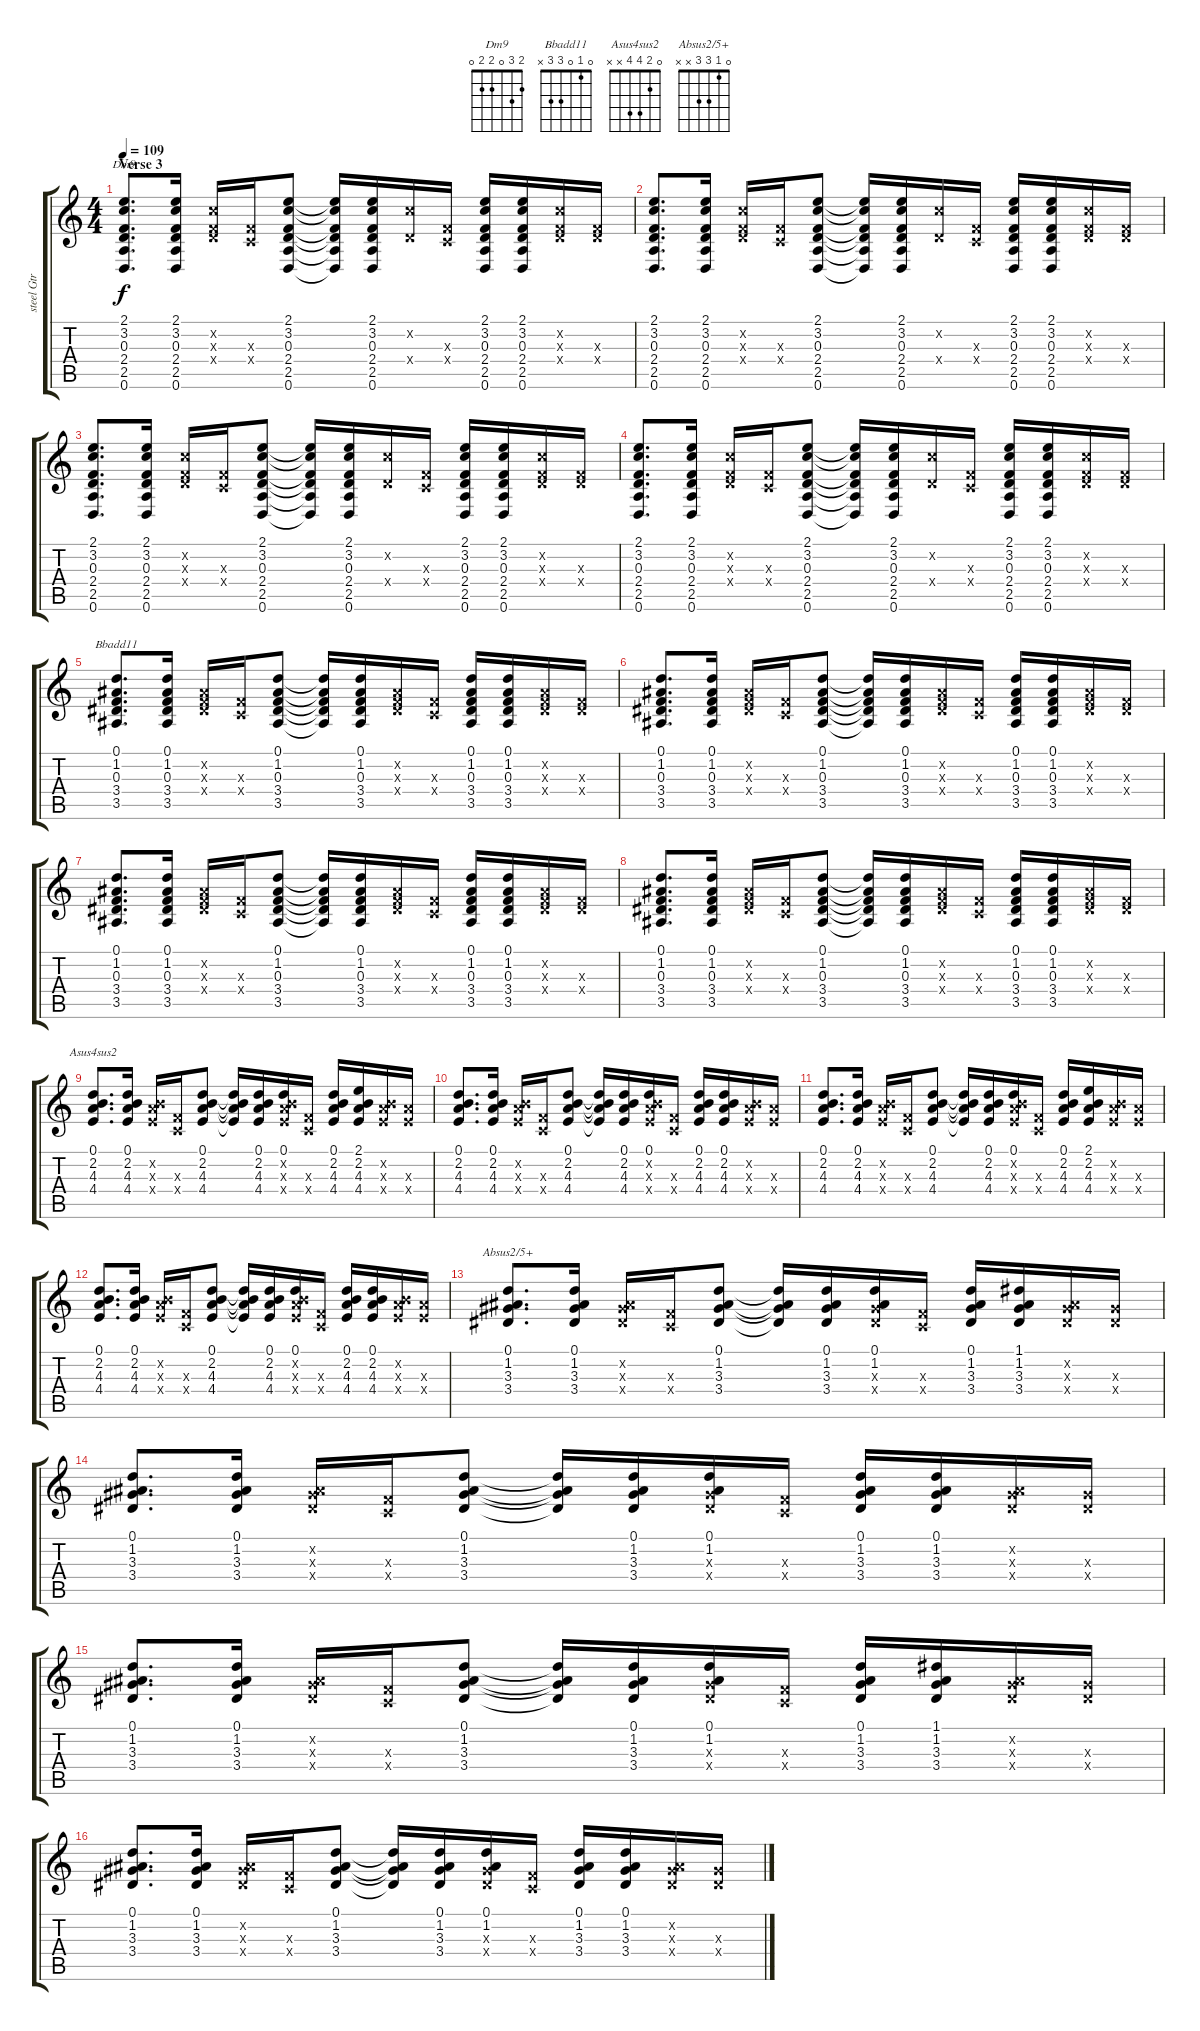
\track ("steel Gtr" "steel Gtr") {instrument acousticguitarsteel}
\staff {score tabs}
\tuning (D4 A3 F3 C3 G2 D2) {hide}
\chord ("Dm9" 2 3 0 2 2 0)
\chord ("Bbadd11" 0 1 0 3 3 x)
\chord ("Asus4sus2" 0 2 4 4 x x)
\chord ("Absus2/5+" 0 1 3 3 x x)
\ts (4 4)
\section ("" "Verse 3")
\tempo 109
\clef g2
\ks c
(2.1 3.2 0.3 2.4 2.5 0.6).8{d ch "Dm9" dy f} (2.1 3.2 0.3 2.4 2.5 0.6).16 (3.2{x} 0.3{x} 2.4{x}).16 (0.3{x} 0.4{x}).16 (2.1 3.2 0.3 2.4 2.5 0.6).8 (2.1{t} 3.2{t} 0.3{t} 2.4{t} 2.5{t} 0.6{t}).16 (2.1 3.2 0.3 2.4 2.5 0.6).16 (3.2{x} 2.4{x}).16 (0.3{x} 0.4{x}).16 (2.1 3.2 0.3 2.4 2.5 0.6).16 (2.1 3.2 0.3 2.4 2.5 0.6).16 (3.2{x} 0.3{x} 2.4{x}).16 (0.3{x} 2.4{x}).16 |
(2.1 3.2 0.3 2.4 2.5 0.6).8{d} (2.1 3.2 0.3 2.4 2.5 0.6).16 (3.2{x} 0.3{x} 2.4{x}).16 (0.3{x} 0.4{x}).16 (2.1 3.2 0.3 2.4 2.5 0.6).8 (2.1{t} 3.2{t} 0.3{t} 2.4{t} 2.5{t} 0.6{t}).16 (2.1 3.2 0.3 2.4 2.5 0.6).16 (3.2{x} 2.4{x}).16 (0.3{x} 0.4{x}).16 (2.1 3.2 0.3 2.4 2.5 0.6).16 (2.1 3.2 0.3 2.4 2.5 0.6).16 (3.2{x} 0.3{x} 2.4{x}).16 (0.3{x} 2.4{x}).16 |
(2.1 3.2 0.3 2.4 2.5 0.6).8{d} (2.1 3.2 0.3 2.4 2.5 0.6).16 (3.2{x} 0.3{x} 2.4{x}).16 (0.3{x} 0.4{x}).16 (2.1 3.2 0.3 2.4 2.5 0.6).8 (2.1{t} 3.2{t} 0.3{t} 2.4{t} 2.5{t} 0.6{t}).16 (2.1 3.2 0.3 2.4 2.5 0.6).16 (3.2{x} 2.4{x}).16 (0.3{x} 0.4{x}).16 (2.1 3.2 0.3 2.4 2.5 0.6).16 (2.1 3.2 0.3 2.4 2.5 0.6).16 (3.2{x} 0.3{x} 2.4{x}).16 (0.3{x} 2.4{x}).16 |
(2.1 3.2 0.3 2.4 2.5 0.6).8{d} (2.1 3.2 0.3 2.4 2.5 0.6).16 (3.2{x} 0.3{x} 2.4{x}).16 (0.3{x} 0.4{x}).16 (2.1 3.2 0.3 2.4 2.5 0.6).8 (2.1{t} 3.2{t} 0.3{t} 2.4{t} 2.5{t} 0.6{t}).16 (2.1 3.2 0.3 2.4 2.5 0.6).16 (3.2{x} 2.4{x}).16 (0.3{x} 0.4{x}).16 (2.1 3.2 0.3 2.4 2.5 0.6).16 (2.1 3.2 0.3 2.4 2.5 0.6).16 (3.2{x} 0.3{x} 2.4{x}).16 (0.3{x} 2.4{x}).16 |
(0.1 1.2 0.3 3.4 3.5).8{d ch "Bbadd11"} (0.1 1.2 0.3 3.4 3.5).16 (1.2{x} 0.3{x} 3.4{x}).16 (0.3{x} 0.4{x}).16 (0.1 1.2 0.3 3.4 3.5).8 (0.1{t} 1.2{t} 0.3{t} 3.4{t} 3.5{t}).16 (0.1 1.2 0.3 3.4 3.5).16 (1.2{x} 0.3{x} 3.4{x}).16 (0.3{x} 0.4{x}).16 (0.1 1.2 0.3 3.4 3.5).16 (0.1 1.2 0.3 3.4 3.5).16 (1.2{x} 0.3{x} 3.4{x}).16 (0.3{x} 3.4{x}).16 |
(0.1 1.2 0.3 3.4 3.5).8{d} (0.1 1.2 0.3 3.4 3.5).16 (1.2{x} 0.3{x} 3.4{x}).16 (0.3{x} 0.4{x}).16 (0.1 1.2 0.3 3.4 3.5).8 (0.1{t} 1.2{t} 0.3{t} 3.4{t} 3.5{t}).16 (0.1 1.2 0.3 3.4 3.5).16 (1.2{x} 0.3{x} 3.4{x}).16 (0.3{x} 0.4{x}).16 (0.1 1.2 0.3 3.4 3.5).16 (0.1 1.2 0.3 3.4 3.5).16 (1.2{x} 0.3{x} 3.4{x}).16 (0.3{x} 3.4{x}).16 |
(0.1 1.2 0.3 3.4 3.5).8{d} (0.1 1.2 0.3 3.4 3.5).16 (1.2{x} 0.3{x} 3.4{x}).16 (0.3{x} 0.4{x}).16 (0.1 1.2 0.3 3.4 3.5).8 (0.1{t} 1.2{t} 0.3{t} 3.4{t} 3.5{t}).16 (0.1 1.2 0.3 3.4 3.5).16 (1.2{x} 0.3{x} 3.4{x}).16 (0.3{x} 0.4{x}).16 (0.1 1.2 0.3 3.4 3.5).16 (0.1 1.2 0.3 3.4 3.5).16 (1.2{x} 0.3{x} 3.4{x}).16 (0.3{x} 3.4{x}).16 |
(0.1 1.2 0.3 3.4 3.5).8{d} (0.1 1.2 0.3 3.4 3.5).16 (1.2{x} 0.3{x} 3.4{x}).16 (0.3{x} 0.4{x}).16 (0.1 1.2 0.3 3.4 3.5).8 (0.1{t} 1.2{t} 0.3{t} 3.4{t} 3.5{t}).16 (0.1 1.2 0.3 3.4 3.5).16 (1.2{x} 0.3{x} 3.4{x}).16 (0.3{x} 0.4{x}).16 (0.1 1.2 0.3 3.4 3.5).16 (0.1 1.2 0.3 3.4 3.5).16 (1.2{x} 0.3{x} 3.4{x}).16 (0.3{x} 3.4{x}).16 |
(0.1 2.2 4.3 4.4).8{d ch "Asus4sus2"} (0.1 2.2 4.3 4.4).16 (2.2{x} 4.3{x} 4.4{x}).16 (0.3{x} 0.4{x}).16 (0.1 2.2 4.3 4.4).8 (0.1{t} 2.2{t} 4.3{t} 4.4{t}).16 (0.1 2.2 4.3 4.4).16 (0.1 2.2{x} 4.3{x} 4.4{x}).16 (0.3{x} 0.4{x}).16 (0.1 2.2 4.3 4.4).16 (2.1 2.2 4.3 4.4).16 (2.2{x} 4.3{x} 4.4{x}).16 (4.3{x} 4.4{x}).16 |
(0.1 2.2 4.3 4.4).8{d} (0.1 2.2 4.3 4.4).16 (2.2{x} 4.3{x} 4.4{x}).16 (0.3{x} 0.4{x}).16 (0.1 2.2 4.3 4.4).8 (0.1{t} 2.2{t} 4.3{t} 4.4{t}).16 (0.1 2.2 4.3 4.4).16 (0.1 2.2{x} 4.3{x} 4.4{x}).16 (0.3{x} 0.4{x}).16 (0.1 2.2 4.3 4.4).16 (0.1 2.2 4.3 4.4).16 (2.2{x} 4.3{x} 4.4{x}).16 (4.3{x} 4.4{x}).16 |
(0.1 2.2 4.3 4.4).8{d} (0.1 2.2 4.3 4.4).16 (2.2{x} 4.3{x} 4.4{x}).16 (0.3{x} 0.4{x}).16 (0.1 2.2 4.3 4.4).8 (0.1{t} 2.2{t} 4.3{t} 4.4{t}).16 (0.1 2.2 4.3 4.4).16 (0.1 2.2{x} 4.3{x} 4.4{x}).16 (0.3{x} 0.4{x}).16 (0.1 2.2 4.3 4.4).16 (2.1 2.2 4.3 4.4).16 (2.2{x} 4.3{x} 4.4{x}).16 (4.3{x} 4.4{x}).16 |
(0.1 2.2 4.3 4.4).8{d} (0.1 2.2 4.3 4.4).16 (2.2{x} 4.3{x} 4.4{x}).16 (0.3{x} 0.4{x}).16 (0.1 2.2 4.3 4.4).8 (0.1{t} 2.2{t} 4.3{t} 4.4{t}).16 (0.1 2.2 4.3 4.4).16 (0.1 2.2{x} 4.3{x} 4.4{x}).16 (0.3{x} 0.4{x}).16 (0.1 2.2 4.3 4.4).16 (0.1 2.2 4.3 4.4).16 (2.2{x} 4.3{x} 4.4{x}).16 (4.3{x} 4.4{x}).16 |
(0.1 1.2 3.3 3.4).8{d ch "Absus2/5+"} (0.1 1.2 3.3 3.4).16 (1.2{x} 3.3{x} 3.4{x}).16 (0.3{x} 0.4{x}).16 (0.1 1.2 3.3 3.4).8 (0.1{t} 1.2{t} 3.3{t} 3.4{t}).16 (0.1 1.2 3.3 3.4).16 (0.1 1.2 3.3{x} 3.4{x}).16 (0.3{x} 0.4{x}).16 (0.1 1.2 3.3 3.4).16 (1.1 1.2 3.3 3.4).16 (1.2{x} 3.3{x} 3.4{x}).16 (3.3{x} 3.4{x}).16 |
(0.1 1.2 3.3 3.4).8{d} (0.1 1.2 3.3 3.4).16 (1.2{x} 3.3{x} 3.4{x}).16 (0.3{x} 0.4{x}).16 (0.1 1.2 3.3 3.4).8 (0.1{t} 1.2{t} 3.3{t} 3.4{t}).16 (0.1 1.2 3.3 3.4).16 (0.1 1.2 3.3{x} 3.4{x}).16 (0.3{x} 0.4{x}).16 (0.1 1.2 3.3 3.4).16 (0.1 1.2 3.3 3.4).16 (1.2{x} 3.3{x} 3.4{x}).16 (3.3{x} 3.4{x}).16 |
(0.1 1.2 3.3 3.4).8{d} (0.1 1.2 3.3 3.4).16 (1.2{x} 3.3{x} 3.4{x}).16 (0.3{x} 0.4{x}).16 (0.1 1.2 3.3 3.4).8 (0.1{t} 1.2{t} 3.3{t} 3.4{t}).16 (0.1 1.2 3.3 3.4).16 (0.1 1.2 3.3{x} 3.4{x}).16 (0.3{x} 0.4{x}).16 (0.1 1.2 3.3 3.4).16 (1.1 1.2 3.3 3.4).16 (1.2{x} 3.3{x} 3.4{x}).16 (3.3{x} 3.4{x}).16 |
(0.1 1.2 3.3 3.4).8{d} (0.1 1.2 3.3 3.4).16 (1.2{x} 3.3{x} 3.4{x}).16 (0.3{x} 0.4{x}).16 (0.1 1.2 3.3 3.4).8 (0.1{t} 1.2{t} 3.3{t} 3.4{t}).16 (0.1 1.2 3.3 3.4).16 (0.1 1.2 3.3{x} 3.4{x}).16 (0.3{x} 0.4{x}).16 (0.1 1.2 3.3 3.4).16 (0.1 1.2 3.3 3.4).16 (1.2{x} 3.3{x} 3.4{x}).16 (3.3{x} 3.4{x}).16
